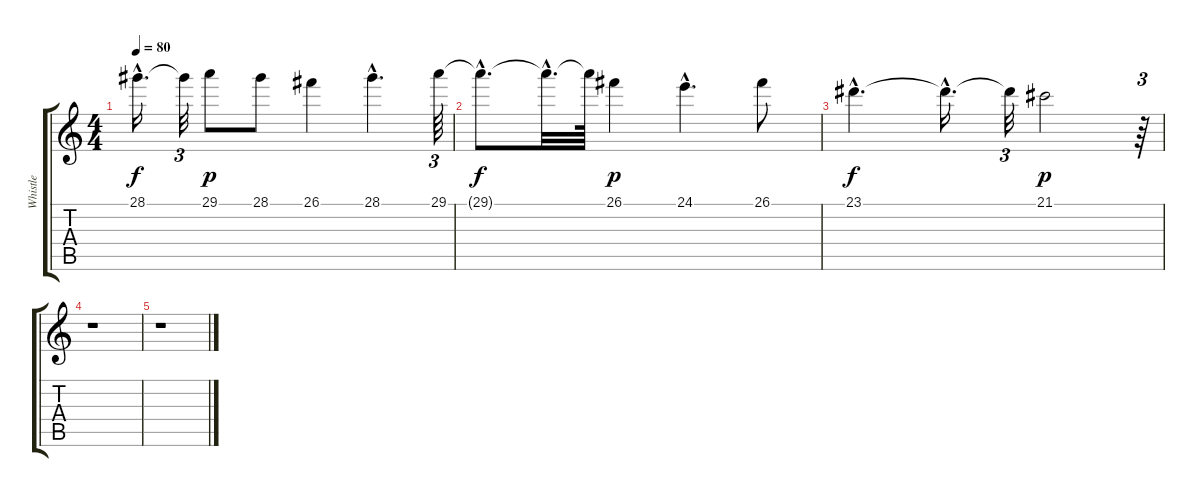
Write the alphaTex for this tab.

\track ("Whistle" "Whistle") {instrument whistle}
\staff {score tabs}
\tuning (E4 B3 G3 D3 A2 E2) {hide}
\ts (4 4)
\tempo 80
\clef g2
\ks c
28.1{hac t}.16{d dy f} 28.1{t}.32{tu (3 2)} 29.1.8{dy p} 28.1.8 26.1.4 28.1{hac}.4{d} 29.1.64{tu (3 2)} |
29.1{hac t}.8{d dy f} 29.1{hac t}.32{d} 29.1{t}.64 26.1.4{dy p} 24.1{hac}.4{d} 26.1.8 |
23.1{hac}.4{d dy f} 23.1{hac t}.16{d} 23.1{t}.32{tu (3 2)} 21.1.2{dy p} r.64{tu (3 2)} |
r.1 |
r.1
